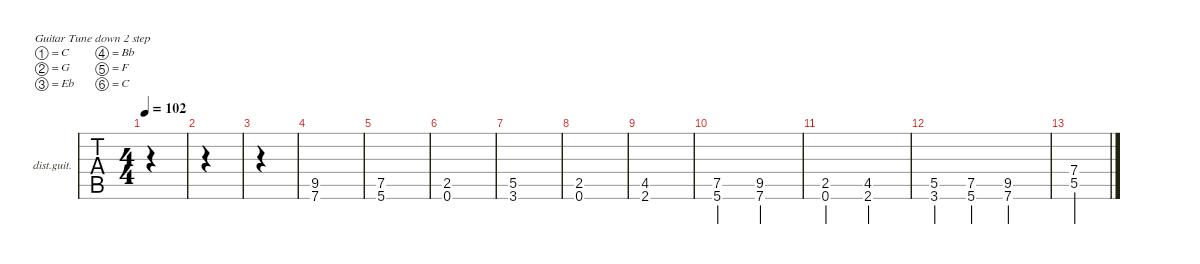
\defaultSystemsLayout 4
\hideDynamics
\bracketExtendMode nobrackets
\firstSystemTrackNameOrientation horizontal
\otherSystemsTrackNameOrientation horizontal
\track ("Distortion Guitar" "dist.guit.") {instrument distortionguitar}
\staff {tabs}
\tuning (C4 G3 Eb3 Bb2 F2 C2)
\ts (4 4)
\tempo 102
\clef g2
\ks c
|
|
|
(9.5 7.6).1{beam Up} |
(5.6 7.5).1{beam Up} |
(2.5 0.6).1{beam Up} |
(5.5{acc #} 3.6{acc #}).1{beam Up} |
(2.5 0.6).1{beam Up} |
(2.6 4.5).1{beam Up} |
(5.6 7.5).2{beam Up} (7.6 9.5).2{beam Up} |
(2.5 0.6).2{beam Up} (4.5 2.6).2{beam Up} |
(5.5{acc #} 3.6{acc #}).4{beam Up} (5.6 7.5).4{beam Up} (7.6 9.5).2{beam Up} |
(5.5{acc #} 7.4).4{dy mf}
